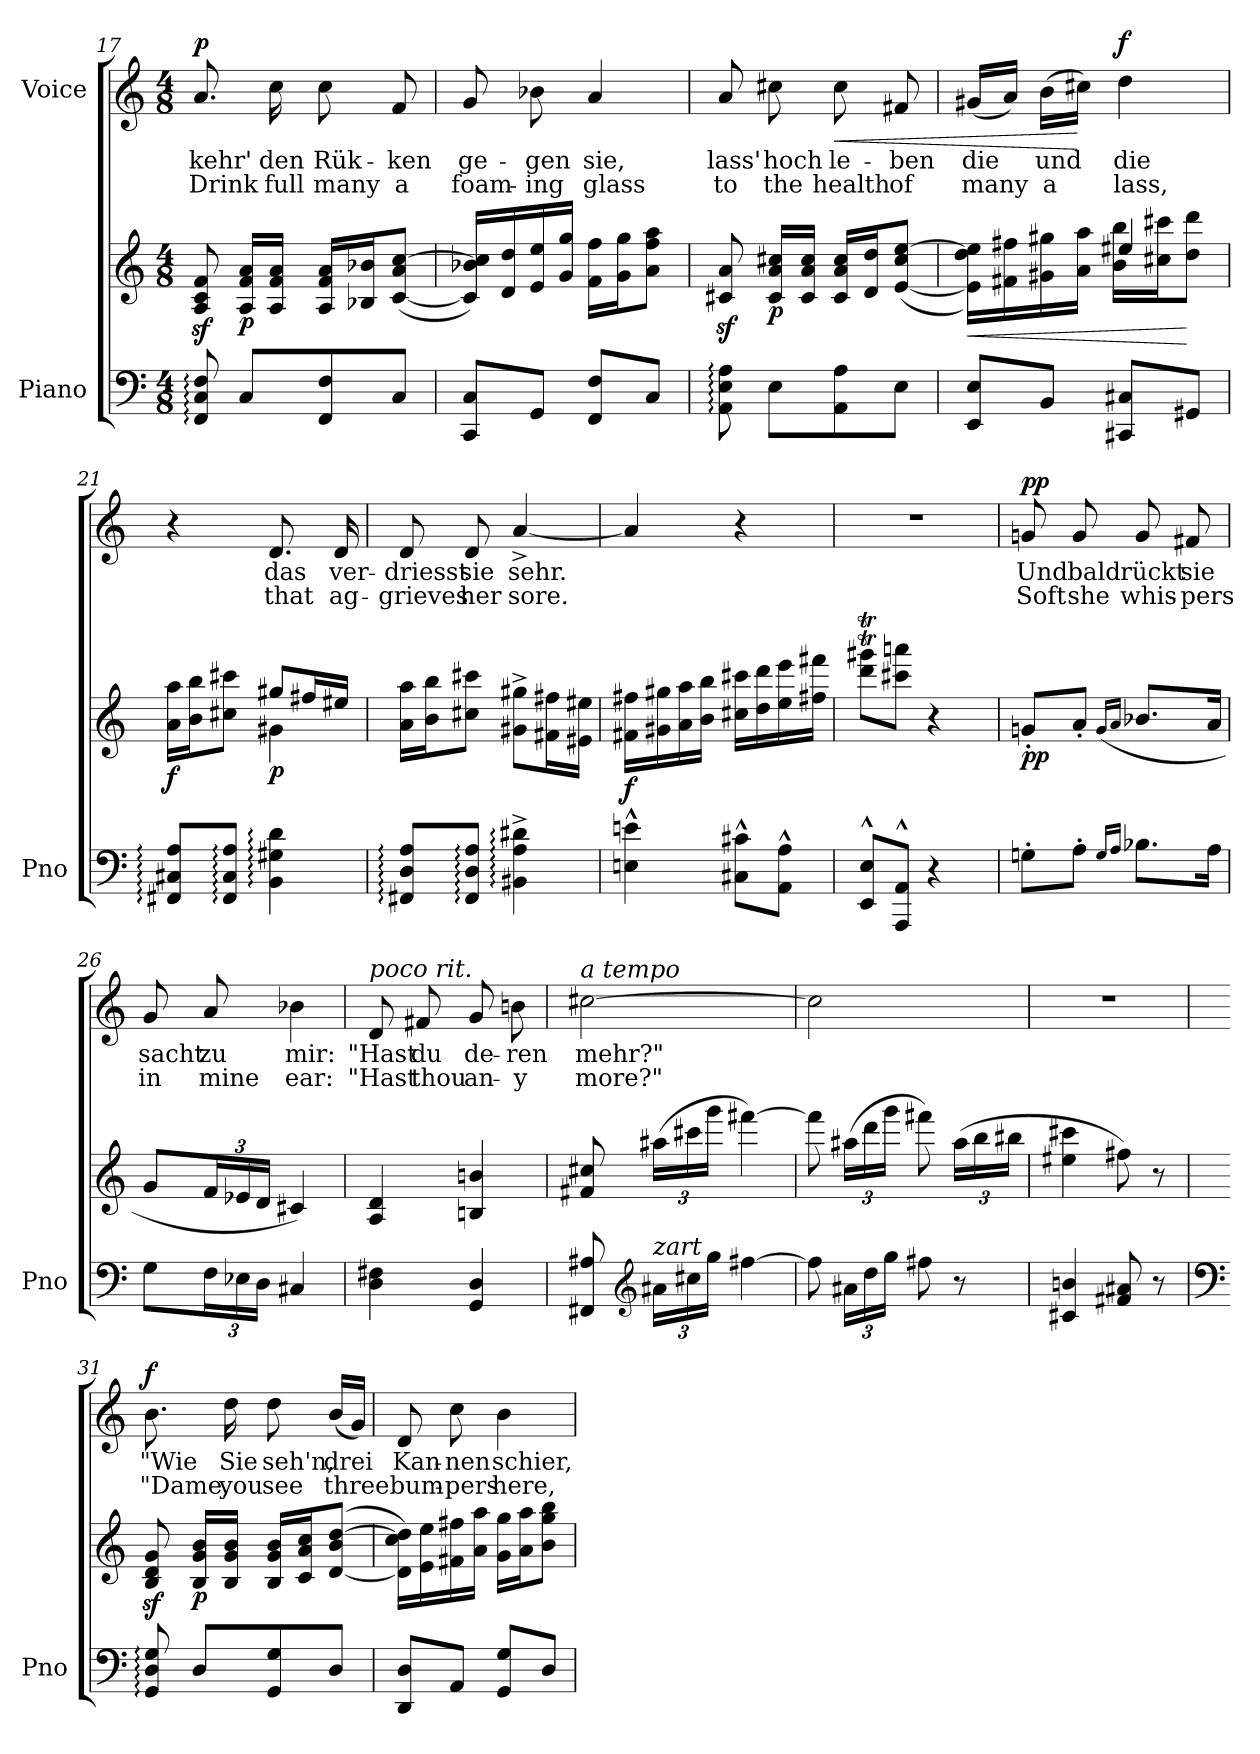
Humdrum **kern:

**kern	**kern	**dynam	**kern	**text	**text	**dynam
*part2	*part2	*part2	*part1	*part1	*part1	*part1
*staff3	*staff2	*staff2/3	*staff1	*staff1	*staff1	*staff1
*I"Piano	*	*	*I"Voice	*	*	*
*I'Pno	*	*	*	*	*	*
*clefF4	*clefG2	*	*clefG2	*	*	*
*k[]	*k[]	*	*k[]	*	*	*
*M4/8	*M4/8	*	*M4/8	*	*	*
=17	=17	=17	=17	=17	=17	=17
!	!	!	!	!LO:LY:b	!LO:LY:b	!LO:DY:a
8FF/: 8C/: 8F/:	8A/z< 8c/z< 8f/z<	.	8.a/	kehr'	Drink	p
!	!	!LO:DY:b	!	!	!	!
8C/L	16A/ 16f/ 16a/LL	p	.	.	.	.
!	!	!	!	!LO:LY:b	!LO:LY:b	!
.	16A/ 16f/ 16a/JJ	.	16cc\	den	full	.
!	!	!	!	!LO:LY:b	!LO:LY:b	!
8FF/ 8F/	16A/ 16f/ 16a/LL	.	8cc\	Rük-	many	.
.	16B-X/ 16b-X/J	.	.	.	.	.
!	!	!	!	!LO:LY:b	!LO:LY:b	!
8C/J	([8c/ 8a/ [8cc/J	.	8f/	-ken	a	.
!!LO:LB:g=z
=18	=18	=18	=18	=18	=18	=18
!	!	!	!	!LO:LY:b	!LO:LY:b	!
8CC/ 8C/L	16c/] 16b-X/ 16cc/]LL)	.	8g/	ge-	foam-	.
.	16d/ 16dd/	.	.	.	.	.
!	!	!	!	!LO:LY:b	!LO:LY:b	!
8GG/J	16e/ 16ee/	.	8b-X\	-gen	-ing	.
.	16g/ 16gg/JJ	.	.	.	.	.
!	!	!	!	!LO:LY:b	!LO:LY:b	!
8FF/ 8F/L	16f\ 16ff\LL	.	4a/	sie,	glass	.
.	16g\ 16gg\J	.	.	.	.	.
8C/J	8a\ 8ff\ 8aa\J	.	.	.	.	.
=19	=19	=19	=19	=19	=19	=19
!	!	!	!	!LO:LY:b	!LO:LY:b	!
8AA\: 8E\: 8A\:	8c#X/z< 8a/z<	.	8a/	lass'	to	.
!	!	!LO:DY:b	!	!LO:LY:b	!LO:LY:b	!
8E\L	16c#/ 16a/ 16cc#X/LL	p	8cc#X\	hoch	the	.
.	16c#/ 16a/ 16cc#/JJ	.	.	.	.	.
!	!	!	!	!LO:LY:b	!LO:LY:b	!LO:HP:b
8AA\ 8A\	16c#/ 16a/ 16cc#/LL	.	8cc#\	le-	health	<
.	16d/ 16dd/J	.	.	.	.	.
!	!	!	!	!LO:LY:b	!LO:LY:b	!
8E\J	([8e/ 8cc#/ [8ee/J	.	8f#X/	-ben	of	.
=20	=20	=20	=20	=20	=20	=20
!	!	!LO:HP:b	!	!LO:LY:b	!LO:LY:b	!
*	*^	*	*	*	*	*
8EE/ 8E/L	4rddyy	16e\] 16dd\ 16ee\]LL)	<	(16g#X/LL	die	many	.
.	.	16f#X\ 16ff#X\	.	16a/JJ)	.	.	.
!	!	!	!	!	!LO:LY:b	!LO:LY:b	!
8BB/J	.	16g#X\ 16gg#X\	.	(16b\LL	und	a	.
.	.	16a\ 16aa\JJ	.	16cc#X\JJ)	.	.	[
!	!	!	!	!	!LO:LY:b	!LO:LY:b	!LO:DY:a
8CC#X/ 8C#X/L	4ee#X/	16b\ 16bb\LL	.	4dd\	die	lass,	f
.	.	16cc#X\ 16ccc#X\J	.	.	.	.	.
8GG#X/J	.	8dd\ 8ddd\J	[	.	.	.	.
=21	=21	=21	=21	=21	=21	=21	=21
!	!	!	!LO:DY:b	!	!	!	!
8FF#X/: 8C#X/: 8A/:L	4raayy	16a\ 16aa\LL	f	4r	.	.	.
.	.	16b\ 16bb\J	.	.	.	.	.
8FF#/: 8C#/: 8A/:J	.	8cc#X\ 8ccc#X\J	.	.	.	.	.
!	!	!	!LO:DY:b	!	!LO:LY:b	!LO:LY:b	!
4BB\: 4G#X\: 4d\:	8gg#X/L	4g#X\	p	8.d/	das	that	.
.	16ff#X/L	.	.	.	.	.	.
!	!	!	!	!	!LO:LY:b	!LO:LY:b	!
.	16ee#X/JJ	.	.	16d/	ver-	ag-	.
*	*v	*v	*	*	*	*	*
!!LO:LB:g=z
=22	=22	=22	=22	=22	=22	=22
!	!	!	!	!LO:LY:b	!LO:LY:b	!
8FF#X/: 8D/: 8A/:L	16a\ 16aa\LL	.	8d/	-driesst	-grieves	.
.	16b\ 16bb\J	.	.	.	.	.
!	!	!	!	!LO:LY:b	!LO:LY:b	!
8FF#/: 8D/: 8A/:J	8cc#X\ 8ccc#X\J	.	8d/	sie	her	.
!	!	!	!	!LO:LY:b	!LO:LY:b	!
4BB#X\:^ 4A\:^ 4d#X\:^	8g#X\^ 8gg#X\^L	.	[4a^/	sehr.	sore.	.
.	16f#X\ 16ff#X\L	.	.	.	.	.
.	16e#X\ 16ee#X\JJ	.	.	.	.	.
=23	=23	=23	=23	=23	=23	=23
!	!	!LO:DY:b	!	!	!	!
4En\^^ 4en\^^	16f#X\ 16ff#X\LL	f	4a/]	.	.	.
.	16g#X\ 16gg#X\	.	.	.	.	.
.	16a\ 16aa\	.	.	.	.	.
.	16b\ 16bb\JJ	.	.	.	.	.
8C#X\^^ 8c#X\^^L	16cc#X\ 16ccc#X\LL	.	4r	.	.	.
.	16dd\ 16ddd\	.	.	.	.	.
8AA\^^ 8A\^^J	16ee\ 16eee\	.	.	.	.	.
.	16ff#X\ 16fff#X\JJ	.	.	.	.	.
=24	=24	=24	=24	=24	=24	=24
8EE/^^ 8E/^^L	8ddd\T 8ggg#X\TL	.	2r	.	.	.
8AAA/^^ 8AA/^^J	8ccc#X\ 8aaa\J	.	.	.	.	.
4r	4r	.	.	.	.	.
=25	=25	=25	=25	=25	=25	=25
!	!	!LO:DY:b	!	!LO:LY:b	!LO:LY:b	!LO:DY:a
8Gn'\L	8gn'/L	pp	8gn/	Und	Soft	pp
!	!	!	!	!LO:LY:b	!LO:LY:b	!
8A'\J	8a'/J	.	8g/	bald	she	.
16qG/LL	(16qg/LL	.	.	.	.	.
16qA/JJ	16qa/JJ	.	.	.	.	.
!	!	!	!	!LO:LY:b	!LO:LY:b	!
8.B-X\L	8.b-X/L	.	8g/	rückt	whis-	.
!	!	!	!	!LO:LY:b	!LO:LY:b	!
.	.	.	8f#X/	sie	-pers	.
16A\Jk	16a/Jk	.	.	.	.	.
!!LO:LB:g=z
=26	=26	=26	=26	=26	=26	=26
!	!	!	!	!LO:LY:b	!LO:LY:b	!
8G\L	8g/L	.	8g/	sacht	in	.
*Xbrackettup	*Xbrackettup	*	*	*	*	*
!	!	!	!	!LO:LY:b	!LO:LY:b	!
24F\L	24f/L	.	8a/	zu	mine	.
24E-X\	24e-X/	.	.	.	.	.
24D\JJ	24d/JJ	.	.	.	.	.
!	!	!	!	!LO:LY:b	!LO:LY:b	!
4C#X/	4c#X/)	.	4b-X\	mir:	ear:	.
=27	=27	=27	=27	=27	=27	=27
!	!	!	!LO:TX:a:i:t=poco rit.	!	!	!
!	!	!	!	!LO:LY:b	!LO:LY:b	!
4D\ 4F#X\	4A/ 4d/	.	8d/	"Hast	"Hast	.
*	*	*	*MM70	*	*	*
!	!	!	!	!LO:LY:b	!LO:LY:b	!
.	.	.	8f#X/	du	thou	.
*	*	*	*MM65	*	*	*
!	!	!	!	!LO:LY:b	!LO:LY:b	!
4GG/ 4D/	4Bn/ 4bn/	.	8g/	de-	an-	.
!	!	!	!	!LO:LY:b	!LO:LY:b	!
.	.	.	8bn\	-ren	-y	.
=28	=28	=28	=28	=28	=28	=28
!	!	!	!LO:TX:a:i:t=a tempo	!	!	!
!	!	!	!	!LO:LY:b	!LO:LY:b	!
8FF#X/ 8A#X/	8f#X/ 8cc#X/	.	[2cc#X\	mehr?"	more?"	.
*clefG2	*	*	*	*	*	*
!LO:TX:a:i:t=zart	!	!	!	!	!	!
24a#X\LL	(24aa#X\LL	.	.	.	.	.
24cc#X\	24ccc#X\	.	.	.	.	.
24gg\JJ	24ggg\JJ	.	.	.	.	.
[4ff#X\	[4fff#X\)	.	.	.	.	.
=29	=29	=29	=29	=29	=29	=29
8ff#\]	8fff#\]	.	2cc#\]	.	.	.
24a#X\LL	(24aa#X\LL	.	.	.	.	.
24dd\	24ddd\	.	.	.	.	.
24gg\JJ	24ggg\JJ	.	.	.	.	.
8ff#X\	8fff#X\)	.	.	.	.	.
8r	(24aa#\LL	.	.	.	.	.
.	24bb\	.	.	.	.	.
.	24bb#X\JJ	.	.	.	.	.
=30	=30	=30	=30	=30	=30	=30
4c#X/ 4bn/	4ee#X\ 4ccc#X\	.	2r	.	.	.
8f#X/ 8a#X/	8ff#X\)	.	.	.	.	.
8r	8r	.	.	.	.	.
!!LO:PB:g=z
=31	=31	=31	=31	=31	=31	=31
*clefF4	*	*	*	*	*	*
!	!	!	!	!LO:LY:b	!LO:LY:b	!LO:DY:a
8GG/: 8D/: 8G/:	8B/z< 8d/z< 8g/z<	.	8.b\	"Wie	"Dame,	f
!	!	!LO:DY:b	!	!	!	!
8D/L	16B/ 16g/ 16b/LL	p	.	.	.	.
!	!	!	!	!LO:LY:b	!LO:LY:b	!
.	16B/ 16g/ 16b/JJ	.	16dd\	Sie	you	.
!	!	!	!	!LO:LY:b	!LO:LY:b	!
8GG/ 8G/	16B/ 16g/ 16b/LL	.	8dd\	seh'n,	see	.
.	16c/ 16a/ 16cc/J	.	.	.	.	.
!	!	!	!	!LO:LY:b	!LO:LY:b	!
8D/J	([8d/ 8b/ [8dd/J	.	(16b/LL	drei	three	.
.	.	.	16g/JJ)	.	.	.
=32	=32	=32	=32	=32	=32	=32
!	!	!	!	!LO:LY:b	!LO:LY:b	!
8DD/ 8D/L	16d\] 16cc\ 16dd\]LL)	.	8d/	Kan-	bum-	.
.	16e\ 16ee\	.	.	.	.	.
!	!	!	!	!LO:LY:b	!LO:LY:b	!
8AA/J	16f#X\ 16ff#X\	.	8cc\	-nen	-pers	.
.	16a\ 16aa\JJ	.	.	.	.	.
!	!	!	!	!LO:LY:b	!LO:LY:b	!
8GG/ 8G/L	16g\ 16gg\LL	.	4b\	schier,	here,	.
.	16a\ 16aa\J	.	.	.	.	.
8D/J	8b\ 8gg\ 8bb\J	.	.	.	.	.
=	=	=	=	=	=	=
*-	*-	*-	*-	*-	*-	*-
